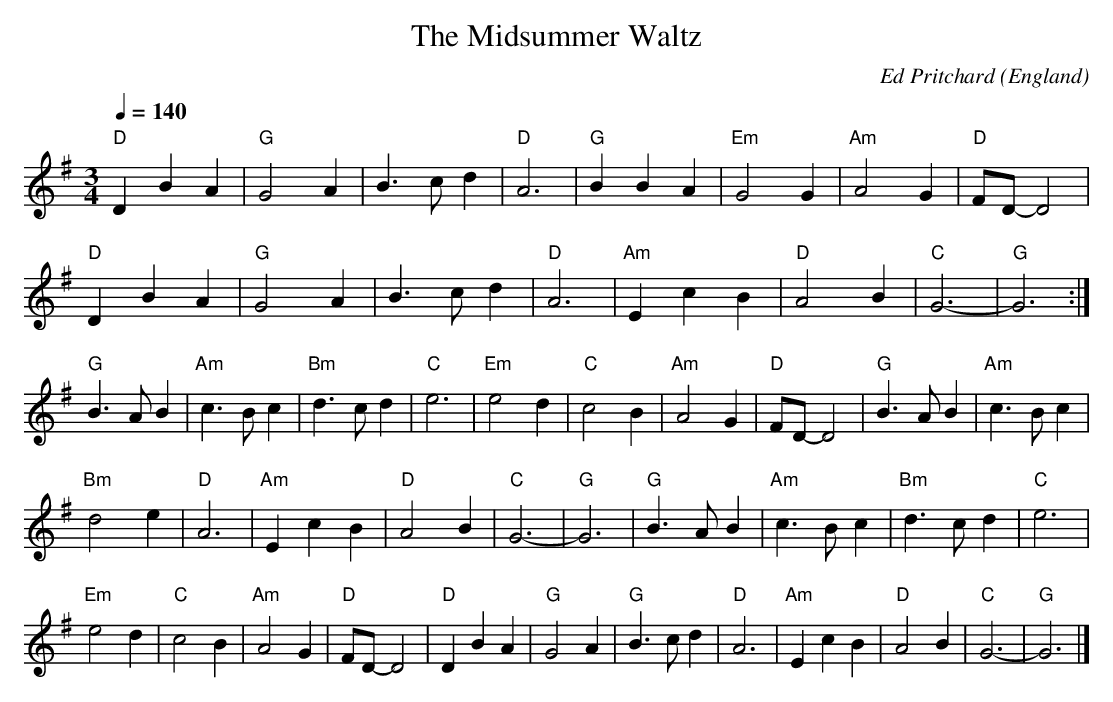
X:1
T:Midsummer Waltz, The
C:Ed Pritchard
O:England
M:3/4
K:G
L:1/4
Q:140
"D" D B A | "G" G2 A | B>c d | "D" A3 | "G" B B A | "Em" G2 G | "Am" A2 G | "D" F/D/-D2 |
"D" D B A | "G" G2 A | B>c d | "D" A3 | "Am" E c B | "D" A2 B | "C" G3-| "G" G3 :|
"G" B>A B | "Am" c>B c | "Bm" d>c d | "C" e3 | "Em" e2 d |\
"C" c2 B | "Am" A2 G | "D" F/D/-D2 | "G" B>A B | "Am" c>B c |
"Bm" d2 e | "D" A3 | "Am" E c B | "D" A2 B | "C" G3- |\
"G" G3 | "G" B>A B | "Am" c>B c | "Bm" d>c d | "C" e3 |
"Em" e2 d | "C" c2 B | "Am" A2 G | "D" F/D/-D2 | "D" D B A |\
"G" G2 A | "G" B>c d | "D" A3 | "Am" E c B | "D" A2 B | "C" G3- | "G" G3 |]
